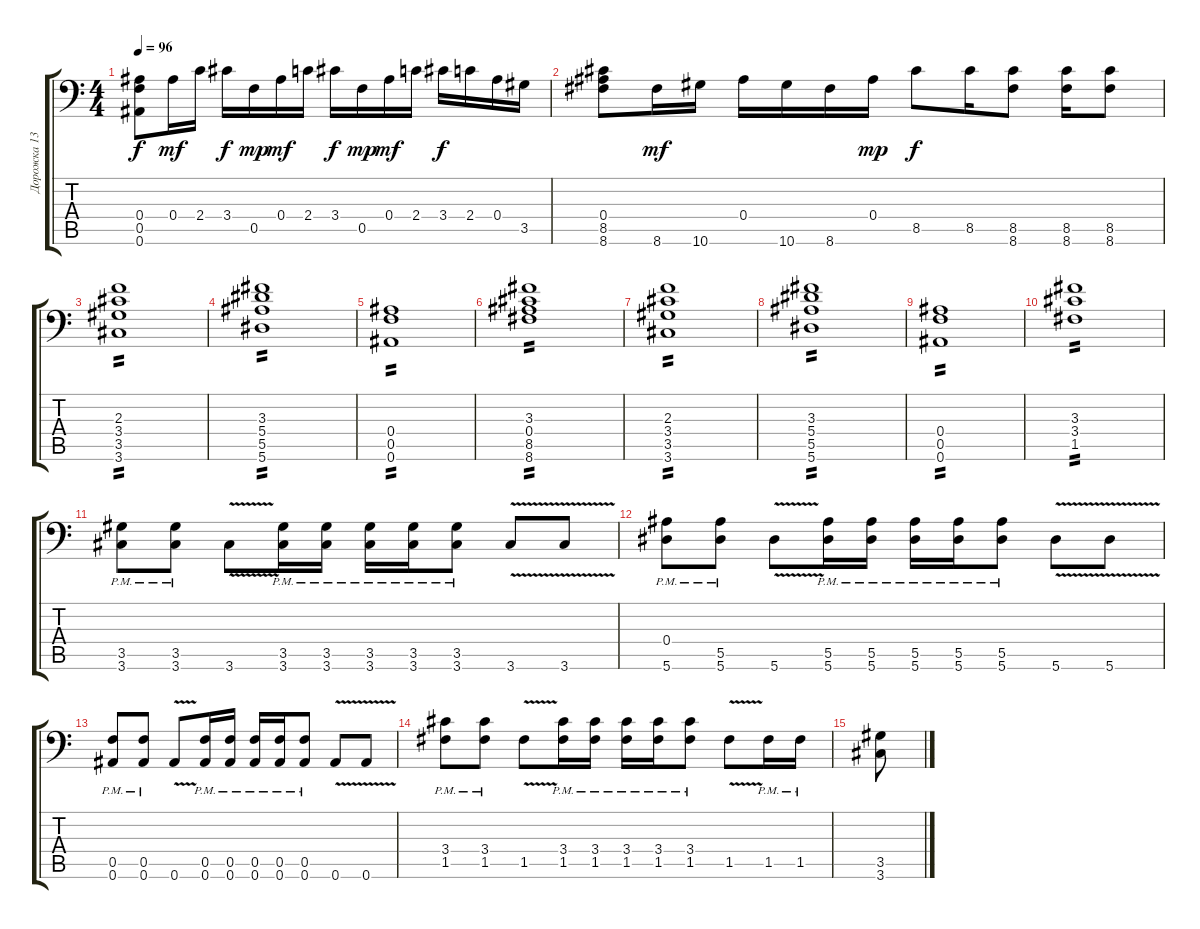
\track ("Дорожка 13" "Дорожка 13") {instrument distortionguitar}
\staff {score tabs}
\tuning (C4 G3 Eb3 Bb2 F2 Bb1) {hide}
\ts (4 4)
\tempo 96
\clef f4
\ks c
(0.4 0.5 0.6).8{dy f} 0.4.16{dy mf} 2.4.16 3.4.16{dy f} 0.5.16{dy mp} 0.4.16{dy mf} 2.4.16 3.4.16{dy f} 0.5.16{dy mp} 0.4.16{dy mf} 2.4.16 3.4.16{dy f} 2.4.16 0.4.16 3.5.16 |
(0.4 8.5 8.6).8 8.6.16{dy mf} 10.6.16 0.4.16 10.6.16 8.6.16 0.4.16{dy mp} 8.5.8{dy f} 8.5.16 (8.5 8.6).8 (8.5 8.6).16 (8.5 8.6).8 |
(2.3 3.4 3.5 3.6).1{tp 2} |
(3.3 5.4 5.5 5.6).1{tp 2} |
(0.4 0.5 0.6).1{tp 2} |
(3.3 0.4 8.5 8.6).1{tp 2} |
(2.3 3.4 3.5 3.6).1{tp 2} |
(3.3 5.4 5.5 5.6).1{tp 2} |
(0.4 0.5 0.6).1{tp 2} |
(3.3 3.4 1.5).1{tp 2} |
(3.5{pm} 3.6{pm}).8 (3.5{pm} 3.6{pm}).8 3.6{v}.8 (3.5{pm} 3.6{pm}).16 (3.5{pm} 3.6{pm}).16 (3.5{pm} 3.6{pm}).16 (3.5{pm} 3.6{pm}).16 (3.5{pm} 3.6{pm}).8 3.6{v}.8 3.6{v}.8 |
(0.4{pm} 5.6{pm}).8 (5.5{pm} 5.6{pm}).8 5.6{v}.8 (5.5{pm} 5.6{pm}).16 (5.5{pm} 5.6{pm}).16 (5.5{pm} 5.6{pm}).16 (5.5{pm} 5.6{pm}).16 (5.5{pm} 5.6{pm}).8 5.6{v}.8 5.6{v}.8 |
(0.5{pm} 0.6{pm}).8 (0.5{pm} 0.6{pm}).8 0.6{v}.8 (0.5{pm} 0.6{pm}).16 (0.5{pm} 0.6{pm}).16 (0.5{pm} 0.6{pm}).16 (0.5{pm} 0.6{pm}).16 (0.5{pm} 0.6{pm}).8 0.6{v}.8 0.6{v}.8 |
(3.4{pm} 1.5{pm}).8 (3.4{pm} 1.5{pm}).8 1.5{v}.8 (3.4{pm} 1.5{pm}).16 (3.4{pm} 1.5{pm}).16 (3.4{pm} 1.5{pm}).16 (3.4{pm} 1.5{pm}).16 (3.4{pm} 1.5{pm}).8 1.5{v}.8 1.5{pm}.16 1.5{pm}.16 |
(3.5 3.6).8
